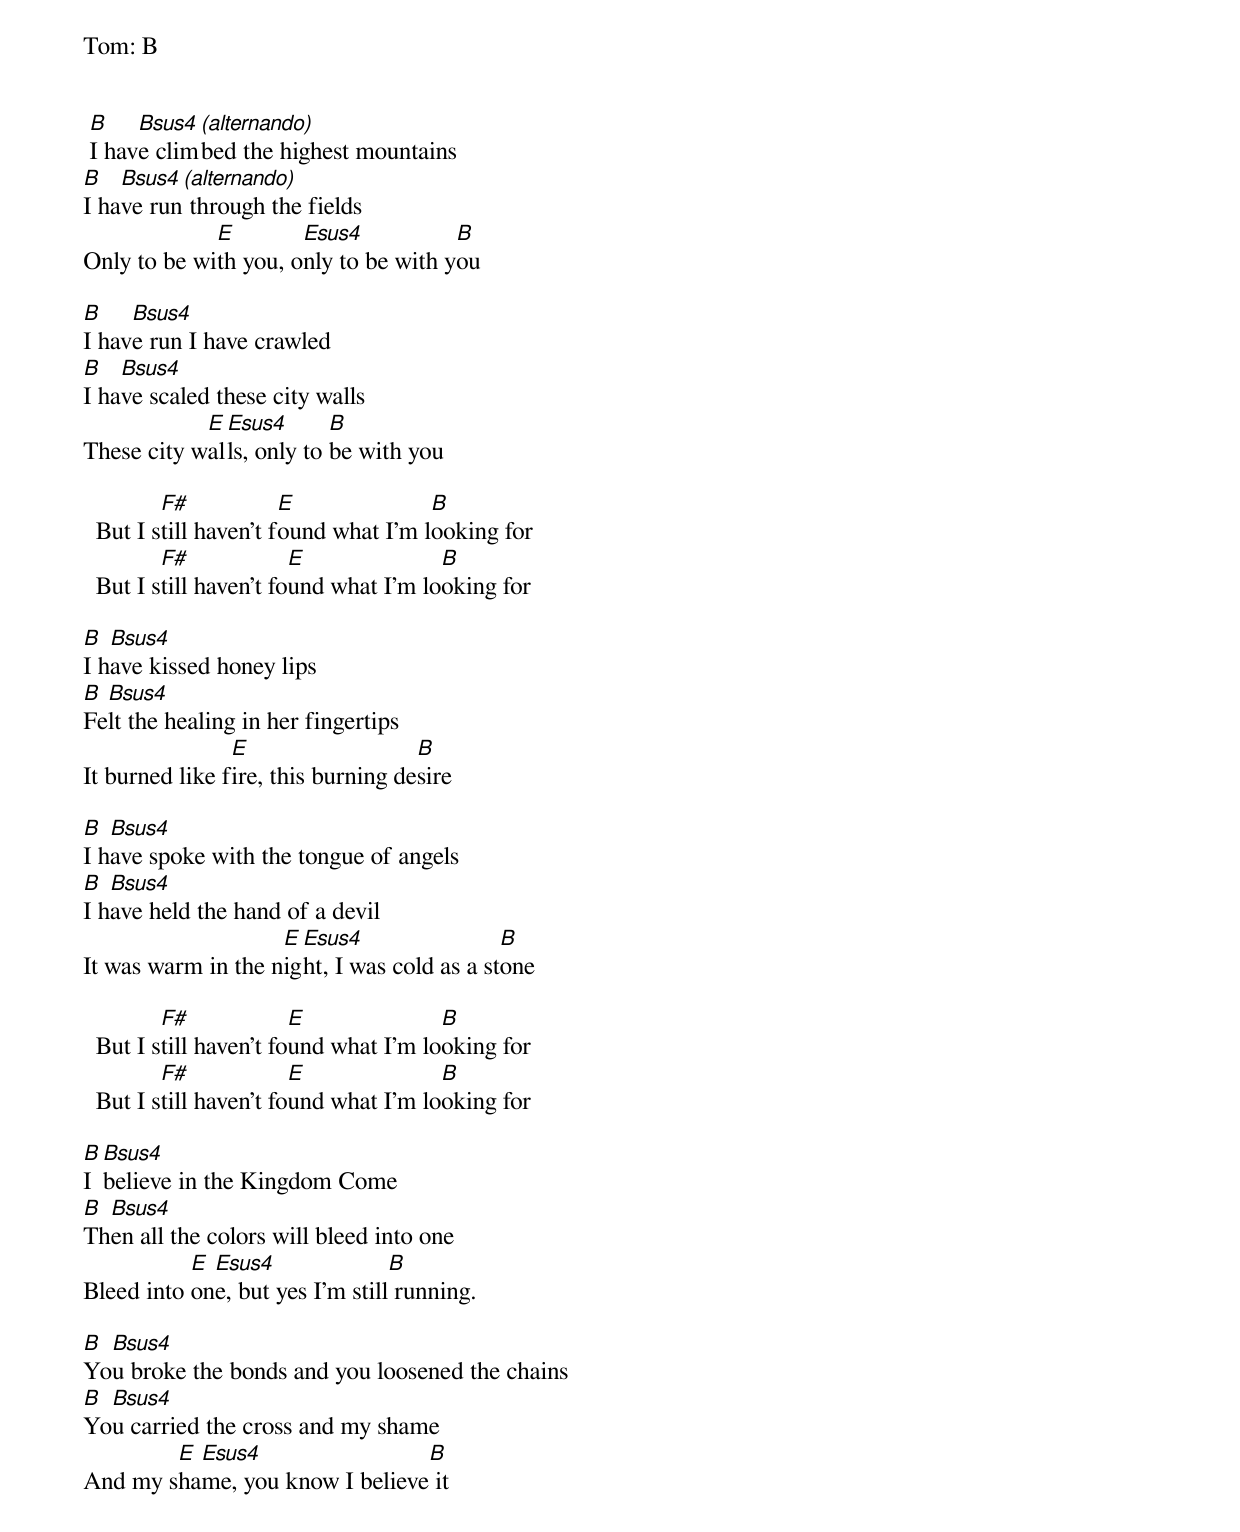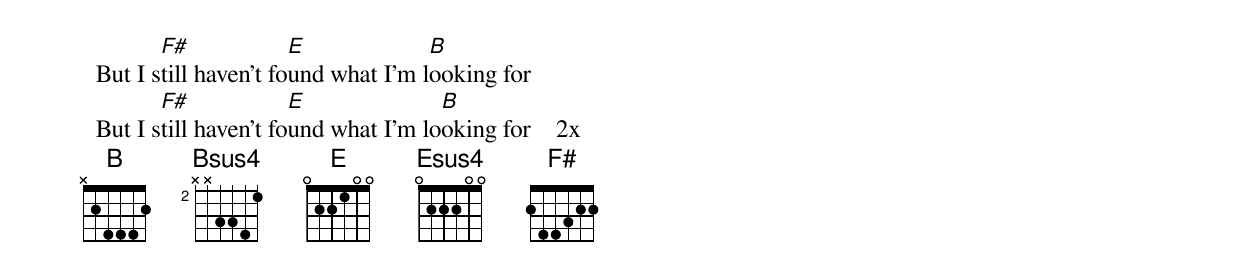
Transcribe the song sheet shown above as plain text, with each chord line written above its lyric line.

Tom: B


 B    Bsus4 (alternando)
 I have climbed the highest mountains
B   Bsus4 (alternando)
I have run through the fields
             E        Esus4           B
Only to be with you, only to be with you

B    Bsus4
I have run I have crawled
B   Bsus4
I have scaled these city walls
            E Esus4       B
These city walls, only to be with you

         F#            E              B
  But I still haven't found what I'm looking for
         F#             E              B
  But I still haven't found what I'm looking for

B  Bsus4
I have kissed honey lips
B Bsus4
Felt the healing in her fingertips
                E                   B
It burned like fire, this burning desire

B  Bsus4
I have spoke with the tongue of angels
B  Bsus4
I have held the hand of a devil
                    E Esus4                 B
It was warm in the night, I was cold as a stone

         F#             E              B
  But I still haven't found what I'm looking for
         F#             E              B
  But I still haven't found what I'm looking for

B Bsus4
I believe in the Kingdom Come
B Bsus4
Then all the colors will bleed into one
           E Esus4               B
Bleed into one, but yes I'm still running.

B Bsus4
You broke the bonds and you loosened the chains
B Bsus4
You carried the cross and my shame
        E Esus4                 B
And my shame, you know I believe it

         F#             E             B
  But I still haven't found what I'm looking for
         F#             E              B
  But I still haven't found what I'm looking for    2x
